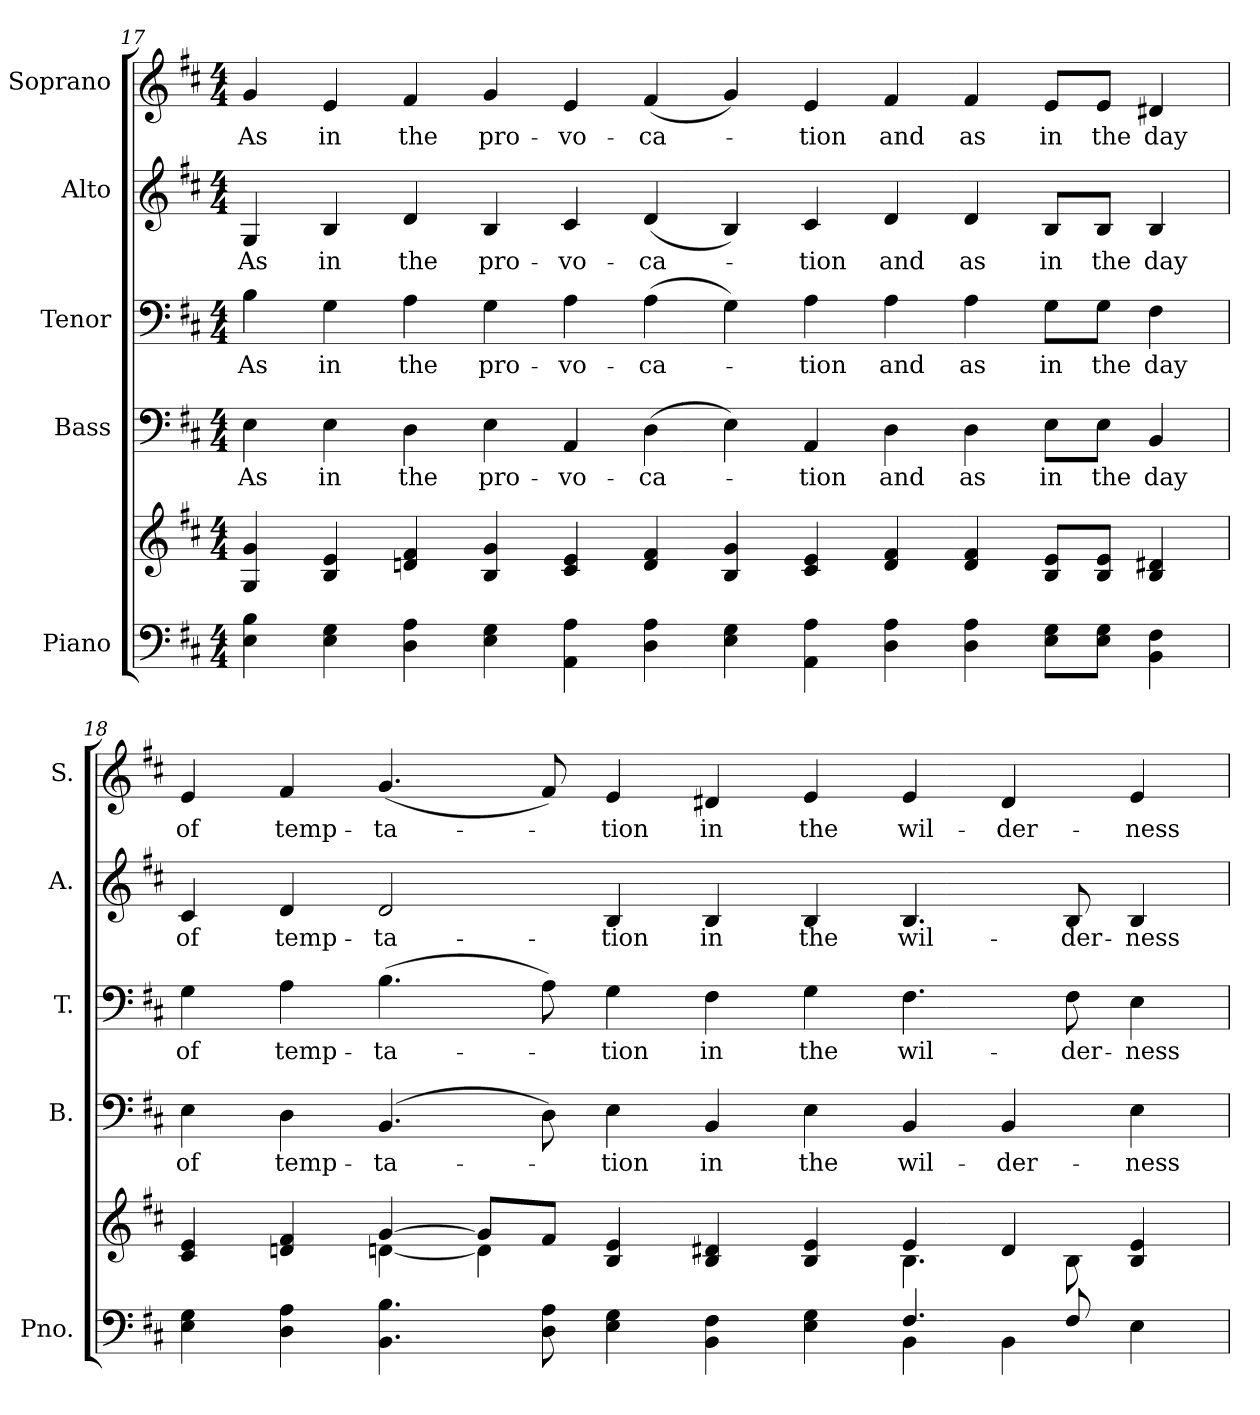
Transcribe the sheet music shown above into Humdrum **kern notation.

**kern	**kern	**kern	**text	**kern	**text	**kern	**text	**kern	**text
*part5	*part5	*part4	*part4	*part3	*part3	*part2	*part2	*part1	*part1
*staff6	*staff5	*staff4	*staff4	*staff3	*staff3	*staff2	*staff2	*staff1	*staff1
*I"Piano	*	*I"Bass	*	*I"Tenor	*	*I"Alto	*	*I"Soprano	*
*I'Pno.	*	*I'B.	*	*I'T.	*	*I'A.	*	*I'S.	*
!!LO:PB:g=z
*clefF4	*clefG2	*clefF4	*	*clefF4	*	*clefG2	*	*clefG2	*
*k[f#c#]	*k[f#c#]	*k[f#c#]	*	*k[f#c#]	*	*k[f#c#]	*	*k[f#c#]	*
*D:	*D:	*D:	*	*D:	*	*D:	*	*D:	*
*M4/4	*M4/4	*M4/4	*	*M4/4	*	*M4/4	*	*M4/4	*
=17	=17	=17	=17	=17	=17	=17	=17	=17	=17
*^	*^	*	*	*	*	*	*	*	*
!	!	!	!	!	!LO:LY:b:color=#000000	!	!	!	!	!	!
!	!	!	!	!	!	!	!LO:LY:b:color=#000000	!	!	!	!
!	!	!	!	!	!	!	!	!	!LO:LY:b:color=#000000	!	!
!	!	!	!	!	!	!	!	!	!	!	!LO:LY:b:color=#000000
4Ei\ 4Bi	1ryy	4Gi/ 4gi	1ryy	4Ei\	As	4Bi\	As	4Gi/	As	4gi/	As
!	!	!	!	!	!LO:LY:b:color=#000000	!	!	!	!	!	!
!	!	!	!	!	!	!	!LO:LY:b:color=#000000	!	!	!	!
!	!	!	!	!	!	!	!	!	!LO:LY:b:color=#000000	!	!
!	!	!	!	!	!	!	!	!	!	!	!LO:LY:b:color=#000000
4Ei\ 4Gi	.	4Bi/ 4ei	.	4Ei\	in	4Gi\	in	4Bi/	in	4ei/	in
!	!	!	!	!	!LO:LY:b:color=#000000	!	!	!	!	!	!
!	!	!	!	!	!	!	!LO:LY:b:color=#000000	!	!	!	!
!	!	!	!	!	!	!	!	!	!LO:LY:b:color=#000000	!	!
!	!	!	!	!	!	!	!	!	!	!	!LO:LY:b:color=#000000
4Di\ 4Ai	.	4dni/ 4f#i	.	4Di\	the	4Ai\	the	4di/	the	4f#i/	the
!	!	!	!	!	!LO:LY:b:color=#000000	!	!	!	!	!	!
!	!	!	!	!	!	!	!LO:LY:b:color=#000000	!	!	!	!
!	!	!	!	!	!	!	!	!	!LO:LY:b:color=#000000	!	!
!	!	!	!	!	!	!	!	!	!	!	!LO:LY:b:color=#000000
4Ei\ 4Gi	.	4Bi/ 4gi	.	4Ei\	pro-	4Gi\	pro-	4Bi/	pro-	4gi/	pro-
!	!	!	!	!	!LO:LY:b:color=#000000	!	!	!	!	!	!
!	!	!	!	!	!	!	!LO:LY:b:color=#000000	!	!	!	!
!	!	!	!	!	!	!	!	!	!LO:LY:b:color=#000000	!	!
!	!	!	!	!	!	!	!	!	!	!	!LO:LY:b:color=#000000
4AAi\ 4Ai	1ryy	4c#i/ 4ei	1ryy	4AAi/	-vo-	4Ai\	-vo-	4c#i/	-vo-	4ei/	-vo-
!	!	!	!	!	!LO:LY:b:color=#000000	!	!	!	!	!	!
!	!	!	!	!	!	!	!LO:LY:b:color=#000000	!	!	!	!
!	!	!	!	!	!	!	!	!	!LO:LY:b:color=#000000	!	!
!	!	!	!	!	!	!	!	!	!	!	!LO:LY:b:color=#000000
4Di\ 4Ai	.	4di/ 4f#i	.	(4Di\	-ca-	(4Ai\	-ca-	(4di/	-ca-	(4f#i/	-ca-
4Ei\ 4Gi	.	4Bi/ 4gi	.	4Ei\)	.	4Gi\)	.	4Bi/)	.	4gi/)	.
!	!	!	!	!	!LO:LY:b:color=#000000	!	!	!	!	!	!
!	!	!	!	!	!	!	!LO:LY:b:color=#000000	!	!	!	!
!	!	!	!	!	!	!	!	!	!LO:LY:b:color=#000000	!	!
!	!	!	!	!	!	!	!	!	!	!	!LO:LY:b:color=#000000
4AAi\ 4Ai	.	4c#i/ 4ei	.	4AAi/	-tion	4Ai\	-tion	4c#i/	-tion	4ei/	-tion
!	!	!	!	!	!LO:LY:b:color=#000000	!	!	!	!	!	!
!	!	!	!	!	!	!	!LO:LY:b:color=#000000	!	!	!	!
!	!	!	!	!	!	!	!	!	!LO:LY:b:color=#000000	!	!
!	!	!	!	!	!	!	!	!	!	!	!LO:LY:b:color=#000000
4Di\ 4Ai	1ryy	4di/ 4f#i	2ryy	4Di\	and	4Ai\	and	4di/	and	4f#i/	and
!	!	!	!	!	!LO:LY:b:color=#000000	!	!	!	!	!	!
!	!	!	!	!	!	!	!LO:LY:b:color=#000000	!	!	!	!
!	!	!	!	!	!	!	!	!	!LO:LY:b:color=#000000	!	!
!	!	!	!	!	!	!	!	!	!	!	!LO:LY:b:color=#000000
4Di\ 4Ai	.	4di/ 4f#i	.	4Di\	as	4Ai\	as	4di/	as	4f#i/	as
!	!	!	!	!	!LO:LY:b:color=#000000	!	!	!	!	!	!
!	!	!	!	!	!	!	!LO:LY:b:color=#000000	!	!	!	!
!	!	!	!	!	!	!	!	!	!LO:LY:b:color=#000000	!	!
!	!	!	!	!	!	!	!	!	!	!	!LO:LY:b:color=#000000
8Ei\ 8GiL	.	8Bi/ 8eiL	4ryy	8Ei\L	in	8Gi\L	in	8Bi/L	in	8ei/L	in
!	!	!	!	!	!LO:LY:b:color=#000000	!	!	!	!	!	!
!	!	!	!	!	!	!	!LO:LY:b:color=#000000	!	!	!	!
!	!	!	!	!	!	!	!	!	!LO:LY:b:color=#000000	!	!
!	!	!	!	!	!	!	!	!	!	!	!LO:LY:b:color=#000000
8Ei\ 8GiJ	.	8Bi/ 8eiJ	.	8Ei\J	the	8Gi\J	the	8Bi/J	the	8ei/J	the
!	!	!	!	!	!LO:LY:b:color=#000000	!	!	!	!	!	!
!	!	!	!	!	!	!	!LO:LY:b:color=#000000	!	!	!	!
!	!	!	!	!	!	!	!	!	!LO:LY:b:color=#000000	!	!
!	!	!	!	!	!	!	!	!	!	!	!LO:LY:b:color=#000000
4BBi\ 4F#i	.	4Bi/ 4d#Xi	4ryy	4BBi/	day	4F#i\	day	4Bi/	day	4d#Xi/	day
!!LO:PB:g=z
=18	=18	=18	=18	=18	=18	=18	=18	=18	=18	=18	=18
!	!	!	!	!	!LO:LY:b:color=#000000	!	!	!	!	!	!
!	!	!	!	!	!	!	!LO:LY:b:color=#000000	!	!	!	!
!	!	!	!	!	!	!	!	!	!LO:LY:b:color=#000000	!	!
!	!	!	!	!	!	!	!	!	!	!	!LO:LY:b:color=#000000
4Ei\ 4Gi	1ryy	4c#i/ 4ei	4ryy	4Ei\	of	4Gi\	of	4c#i/	of	4ei/	of
!	!	!	!	!	!LO:LY:b:color=#000000	!	!	!	!	!	!
!	!	!	!	!	!	!	!LO:LY:b:color=#000000	!	!	!	!
!	!	!	!	!	!	!	!	!	!LO:LY:b:color=#000000	!	!
!	!	!	!	!	!	!	!	!	!	!	!LO:LY:b:color=#000000
4Di\ 4Ai	.	4dni/ 4f#i	4ryy	4Di\	temp-	4Ai\	temp-	4di/	temp-	4f#i/	temp-
!	!	!	!	!	!LO:LY:b:color=#000000	!	!	!	!	!	!
!	!	!	!	!	!	!	!LO:LY:b:color=#000000	!	!	!	!
!	!	!	!	!	!	!	!	!	!LO:LY:b:color=#000000	!	!
!	!	!	!	!	!	!	!	!	!	!	!LO:LY:b:color=#000000
4.BBi\ 4.Bi	.	[>4gi/	[<4dni\	(4.BBi/	-ta-	(4.Bi\	-ta-	2di/	-ta-	(4.gi/	-ta-
.	.	8gi/L]	4di\]	.	.	.	.	.	.	.	.
8Di\ 8Ai	.	8f#i/J	.	8Di\)	.	8Ai\)	.	.	.	8f#i/)	.
!	!	!	!	!	!LO:LY:b:color=#000000	!	!	!	!	!	!
!	!	!	!	!	!	!	!LO:LY:b:color=#000000	!	!	!	!
!	!	!	!	!	!	!	!	!	!LO:LY:b:color=#000000	!	!
!	!	!	!	!	!	!	!	!	!	!	!LO:LY:b:color=#000000
4Ei\ 4Gi	2ryy	4Bi/ 4ei	4ryy	4Ei\	-tion	4Gi\	-tion	4Bi/	-tion	4ei/	-tion
!	!	!	!	!	!LO:LY:b:color=#000000	!	!	!	!	!	!
!	!	!	!	!	!	!	!LO:LY:b:color=#000000	!	!	!	!
!	!	!	!	!	!	!	!	!	!LO:LY:b:color=#000000	!	!
!	!	!	!	!	!	!	!	!	!	!	!LO:LY:b:color=#000000
4BBi\ 4F#i	.	4Bi/ 4d#Xi	2ryy	4BBi/	in	4F#i\	in	4Bi/	in	4d#Xi/	in
!	!	!	!	!	!LO:LY:b:color=#000000	!	!	!	!	!	!
!	!	!	!	!	!	!	!LO:LY:b:color=#000000	!	!	!	!
!	!	!	!	!	!	!	!	!	!LO:LY:b:color=#000000	!	!
!	!	!	!	!	!	!	!	!	!	!	!LO:LY:b:color=#000000
4Ei\ 4Gi	4ryy	4Bi/ 4ei	.	4Ei\	the	4Gi\	the	4Bi/	the	4ei/	the
!	!	!	!	!	!LO:LY:b:color=#000000	!	!	!	!	!	!
!	!	!	!	!	!	!	!LO:LY:b:color=#000000	!	!	!	!
!	!	!	!	!	!	!	!	!	!LO:LY:b:color=#000000	!	!
!	!	!	!	!	!	!	!	!	!	!	!LO:LY:b:color=#000000
4.F#i/	4BBi\	4ei/	4.Bi\	4BBi/	wil-	4.F#i\	wil-	4.Bi/	wil-	4ei/	wil-
!	!	!	!	!	!LO:LY:b:color=#000000	!	!	!	!	!	!
!	!	!	!	!	!	!	!	!	!	!	!LO:LY:b:color=#000000
.	4BBi\	4d#i/	.	4BBi/	-der-	.	.	.	.	4d#i/	-der-
!	!	!	!	!	!	!	!LO:LY:b:color=#000000	!	!	!	!
!	!	!	!	!	!	!	!	!	!LO:LY:b:color=#000000	!	!
8F#i/	.	.	8Bi\	.	.	8F#i\	-der-	8Bi/	-der-	.	.
!	!	!	!	!	!LO:LY:b:color=#000000	!	!	!	!	!	!
!	!	!	!	!	!	!	!LO:LY:b:color=#000000	!	!	!	!
!	!	!	!	!	!	!	!	!	!LO:LY:b:color=#000000	!	!
!	!	!	!	!	!	!	!	!	!	!	!LO:LY:b:color=#000000
4Ei\	4ryy	4Bi/ 4ei	4ryy	4Ei\	-ness	4Ei\	-ness	4Bi/	-ness	4ei/	-ness
*v	*v	*	*	*	*	*	*	*	*	*	*
*	*v	*v	*	*	*	*	*	*	*	*
=	=	=	=	=	=	=	=	=	=
*-	*-	*-	*-	*-	*-	*-	*-	*-	*-
